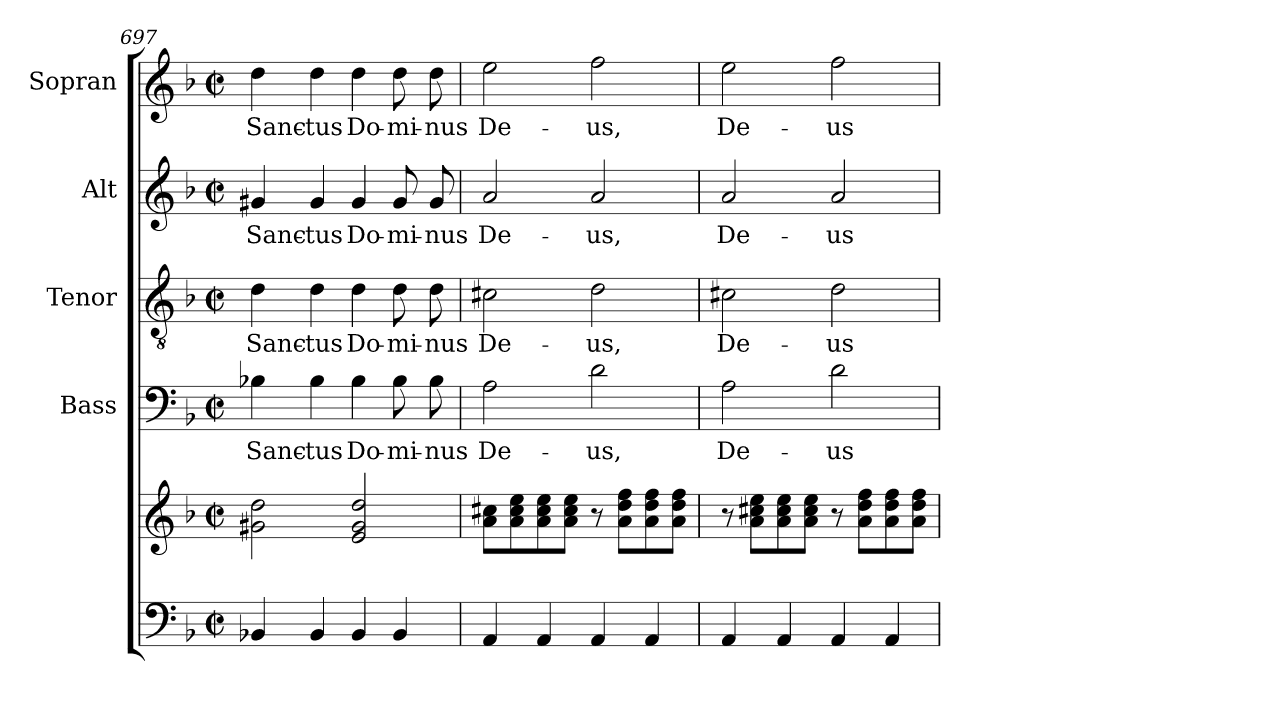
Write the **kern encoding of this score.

**kern	**kern	**kern	**text	**kern	**text	**kern	**text	**kern	**text
*part5	*part5	*part4	*part4	*part3	*part3	*part2	*part2	*part1	*part1
*staff6	*staff5	*staff4	*staff4	*staff3	*staff3	*staff2	*staff2	*staff1	*staff1
*	*	*I"Bass	*	*I"Tenor	*	*I"Alt	*	*I"Sopran	*
*	*	*I'B.	*	*I'T.	*	*I'A.	*	*I'S.	*
*clefF4	*clefG2	*clefF4	*	*clefGv2	*	*clefG2	*	*clefG2	*
*k[b-]	*k[b-]	*k[b-]	*	*k[b-]	*	*k[b-]	*	*k[b-]	*
*F:	*F:	*F:	*	*F:	*	*F:	*	*F:	*
*M2/2	*M2/2	*M2/2	*	*M2/2	*	*M2/2	*	*M2/2	*
*met(c|)	*met(c|)	*met(c|)	*	*met(c|)	*	*met(c|)	*	*met(c|)	*
=697	=697	=697	=697	=697	=697	=697	=697	=697	=697
!	!	!	!LO:LY:b	!	!LO:LY:b	!	!LO:LY:b	!	!LO:LY:b
4BB-X/	2g#X\ 2dd\	4B-X\	Sanc-	4d\	Sanc-	4g#X/	Sanc-	4dd\	Sanc-
!	!	!	!LO:LY:b	!	!LO:LY:b	!	!LO:LY:b	!	!LO:LY:b
4BB-/	.	4B-\	-tus	4d\	-tus	4g#/	-tus	4dd\	-tus
!	!	!	!LO:LY:b	!	!LO:LY:b	!	!LO:LY:b	!	!LO:LY:b
4BB-/	2e/ 2g#/ 2dd/	4B-\	Do-	4d\	Do-	4g#/	Do-	4dd\	Do-
!	!	!	!LO:LY:b	!	!LO:LY:b	!	!LO:LY:b	!	!LO:LY:b
4BB-/	.	8B-\	-mi-	8d\	-mi-	8g#/	-mi-	8dd\	-mi-
!	!	!	!LO:LY:b	!	!LO:LY:b	!	!LO:LY:b	!	!LO:LY:b
.	.	8B-\	-nus	8d\	-nus	8g#/	-nus	8dd\	-nus
!!LO:LB:g=z
=698	=698	=698	=698	=698	=698	=698	=698	=698	=698
!	!	!	!LO:LY:b	!	!LO:LY:b	!	!LO:LY:b	!	!LO:LY:b
4AA/	8a\ 8cc#X\L	2A\	De-	2c#X\	De-	2a/	De-	2ee\	De-
.	8a\ 8cc#\ 8ee\	.	.	.	.	.	.	.	.
4AA/	8a\ 8cc#\ 8ee\	.	.	.	.	.	.	.	.
.	8a\ 8cc#\ 8ee\J	.	.	.	.	.	.	.	.
!	!	!	!LO:LY:b	!	!LO:LY:b	!	!LO:LY:b	!	!LO:LY:b
4AA/	8r	2d\	-us,	2d\	-us,	2a/	-us,	2ff\	-us,
.	8a\ 8dd\ 8ff\L	.	.	.	.	.	.	.	.
4AA/	8a\ 8dd\ 8ff\	.	.	.	.	.	.	.	.
.	8a\ 8dd\ 8ff\J	.	.	.	.	.	.	.	.
=699	=699	=699	=699	=699	=699	=699	=699	=699	=699
!	!	!	!LO:LY:b	!	!LO:LY:b	!	!LO:LY:b	!	!LO:LY:b
4AA/	8r	2A\	De-	2c#X\	De-	2a/	De-	2ee\	De-
.	8a\ 8cc#X\ 8ee\L	.	.	.	.	.	.	.	.
4AA/	8a\ 8cc#\ 8ee\	.	.	.	.	.	.	.	.
.	8a\ 8cc#\ 8ee\J	.	.	.	.	.	.	.	.
!	!	!	!LO:LY:b	!	!LO:LY:b	!	!LO:LY:b	!	!LO:LY:b
4AA/	8r	2d\	-us	2d\	-us	2a/	-us	2ff\	-us
.	8a\ 8dd\ 8ff\L	.	.	.	.	.	.	.	.
4AA/	8a\ 8dd\ 8ff\	.	.	.	.	.	.	.	.
.	8a\ 8dd\ 8ff\J	.	.	.	.	.	.	.	.
=	=	=	=	=	=	=	=	=	=
*-	*-	*-	*-	*-	*-	*-	*-	*-	*-
